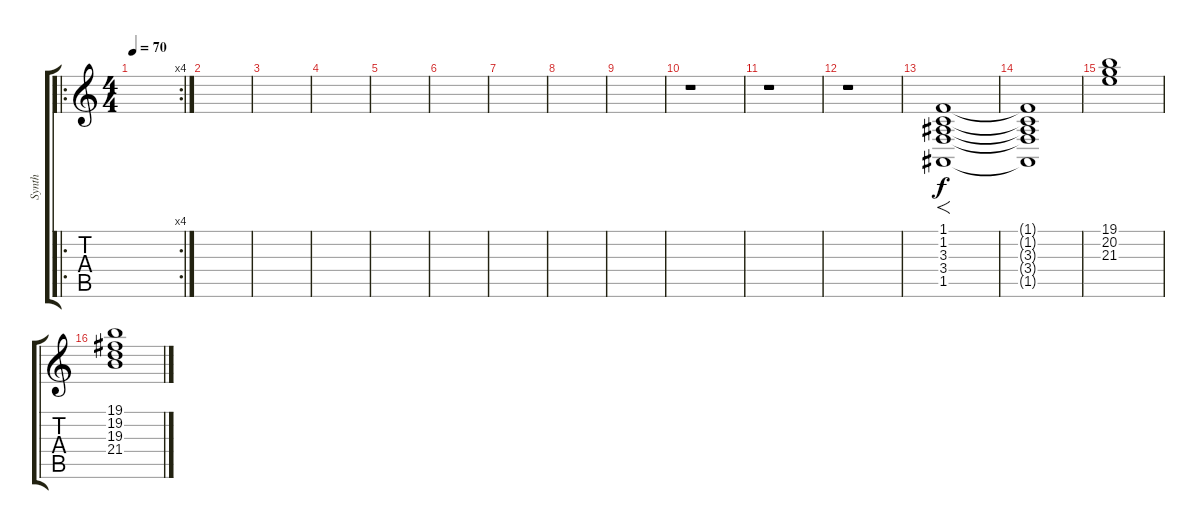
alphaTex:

\track ("Synth" "Synth") {instrument stringensemble2}
\staff {score tabs}
\tuning (E4 B3 G3 D3 A2 E2) {hide}
\ro
\rc 4
\ts (4 4)
\tempo 70
\clef g2
\ks c
|
|
|
|
|
|
|
|
|
r.1 |
r.1 |
r.1 |
(1.1 1.2 3.3 3.4 1.5).1{f} |
(1.1{t} 1.2{t} 3.3{t} 3.4{t} 1.5{t}).1 |
(19.1 20.2 21.3).1{volume 8} |
(19.1 19.2 19.3 21.4).1
